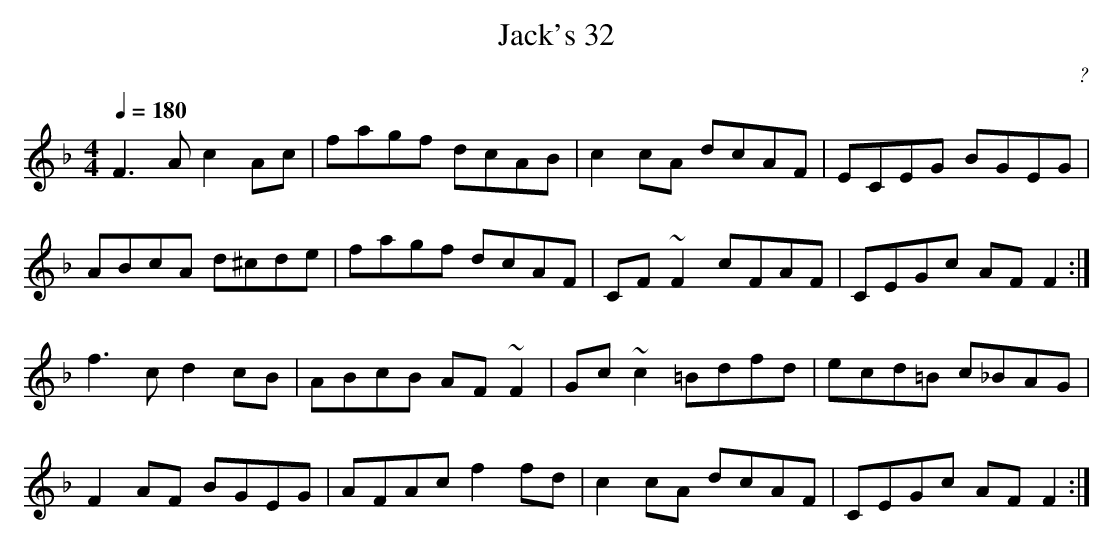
X:1
T: Jack's 32
C: ?
L: 1/8
M: 4/4
Q: 1/4=180
K: F
F3A c2 Ac|fagf dcAB|c2 cA dcAF|ECEG BGEG|
ABcA d^cde|fagf dcAF|CF ~F2 cFAF|CEGc AFF2 :|
f3c d2cB|ABcB AF ~F2|Gc ~c2 =Bdfd|ecd=B c_BAG|
F2AF BGEG|AFAc f2 fd|c2 cA dcAF|CEGc AFF2 :|
